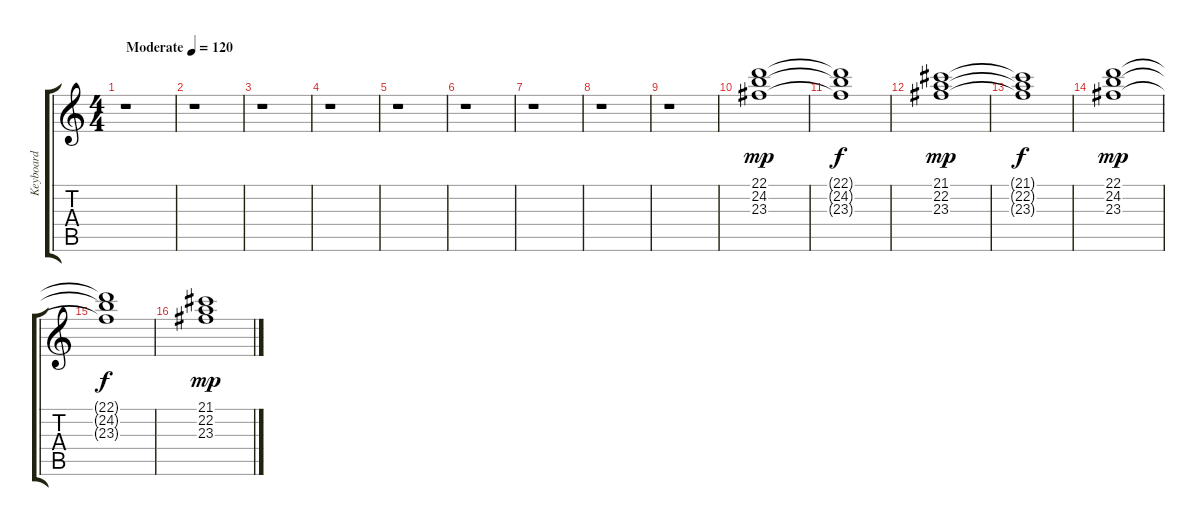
\track ("Keyboard" "Keyboard") {instrument percussiveorgan}
\staff {score tabs}
\tuning (E4 B3 G3 D3 A2 E2) {hide}
\ts (4 4)
\tempo (120 "Moderate")
\clef g2
\ks c
r.1{dy mp instrument percussiveorgan} |
r.1 |
r.1 |
r.1 |
r.1 |
r.1 |
r.1 |
r.1 |
r.1 |
(22.1 24.2 23.3).1 |
(22.1{t} 24.2{t} 23.3{t}).1{dy f} |
(21.1 22.2 23.3).1{dy mp} |
(21.1{t} 22.2{t} 23.3{t}).1{dy f} |
(22.1 24.2 23.3).1{dy mp} |
(22.1{t} 24.2{t} 23.3{t}).1{dy f} |
(21.1 22.2 23.3).1{dy mp}
